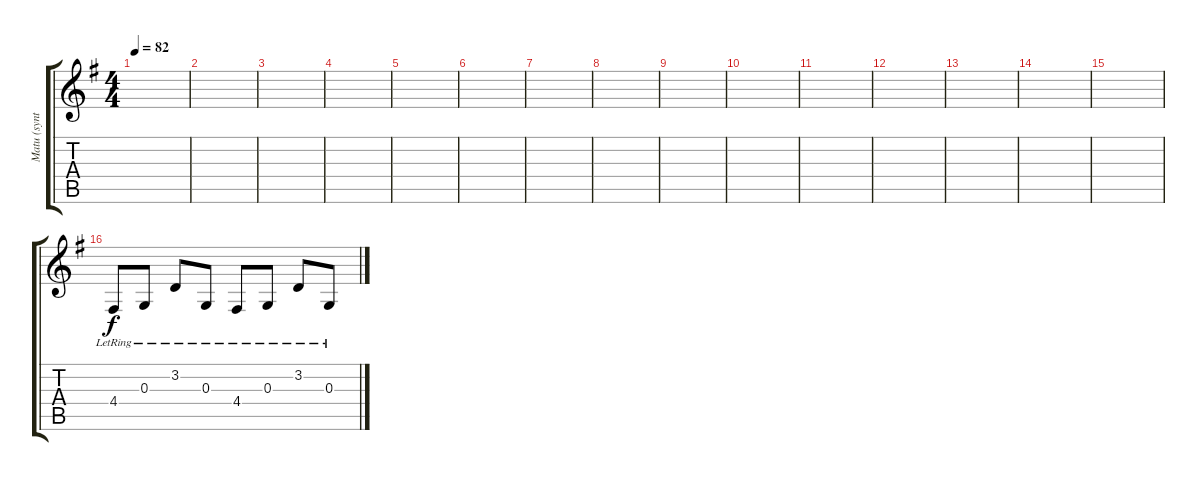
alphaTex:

\track ("Matu (synthé)" "Matu (synt") {instrument pad1newage}
\staff {score tabs}
\tuning (E4 B3 G3 D3 A2 E2) {hide}
\ts (4 4)
\tempo 82
\clef g2
\ks g
|
|
|
|
|
|
|
|
|
|
|
|
|
|
|
4.4{lr}.8{dy f} 0.3{lr}.8 3.2{lr}.8 0.3{lr}.8 4.4{lr}.8 0.3{lr}.8 3.2{lr}.8 0.3{lr}.8
